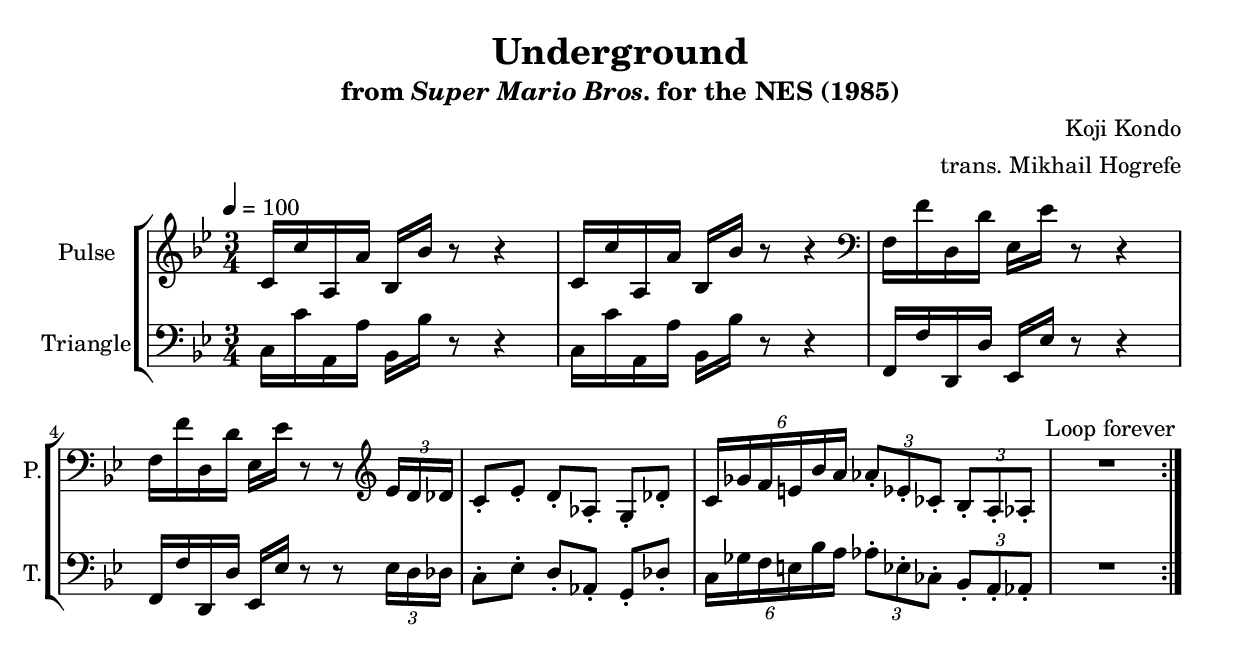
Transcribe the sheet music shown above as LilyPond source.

\version "2.24.3"

\book {
    \header {
        title = "Underground"
        subtitle = \markup { "from" {\italic "Super Mario Bros."} "for the NES (1985)" }
        composer = "Koji Kondo"
        arranger = "trans. Mikhail Hogrefe"
    }

    \score {
        {
            \new StaffGroup <<
                \new Staff \relative c' {
                    \set Staff.instrumentName = "Pulse"
                    \set Staff.shortInstrumentName = "P."
\set Timing.beamExceptions = #'()
\tempo 4 = 100
\time 3/4
\key bes \major
                    \repeat volta 2 {
c16 c' a, a' bes, bes' r8 r4 |
c,16 c' a, a' bes, bes' r8 r4 |
\clef bass
f,16 f' d, d' ees, ees' r8 r4 |
f,16 f' d, d' ees, ees' r8 r \clef treble \tuplet 3/2 { ees16 d des } |
c8-. ees-. d-. aes-. g-. des'-. |
\tuplet 6/4 { c16 ges' f e bes' a } \tuplet 3/2 { aes8-. ees-. ces-. } \tuplet 3/2 { bes8-. a-. aes-. } |
R2.
                    }
\once \override Score.RehearsalMark.self-alignment-X = #RIGHT
\mark \markup { \fontsize #-2 "Loop forever" }
                }

                \new Staff \relative c {
                    \set Staff.instrumentName = "Triangle"
                    \set Staff.shortInstrumentName = "T."
\set Timing.beamExceptions = #'()
\clef bass
\key bes \major
c16 c' a, a' bes, bes' r8 r4 |
c,16 c' a, a' bes, bes' r8 r4 |
f,16 f' d, d' ees, ees' r8 r4 |
f,16 f' d, d' ees, ees' r8 r \tuplet 3/2 { ees16 d des } |
c8-. ees-. d-. aes-. g-. des'-. |
\tuplet 6/4 { c16 ges' f e bes' a } \tuplet 3/2 { aes8-. ees-. ces-. } \tuplet 3/2 { bes8-. a-. aes-. } |
R2.

                }
            >>
        }
        \layout {
            \context {
                \Staff
                \RemoveEmptyStaves
            }
            \context {
                \DrumStaff
                \RemoveEmptyStaves
            }
        }
    }
}
